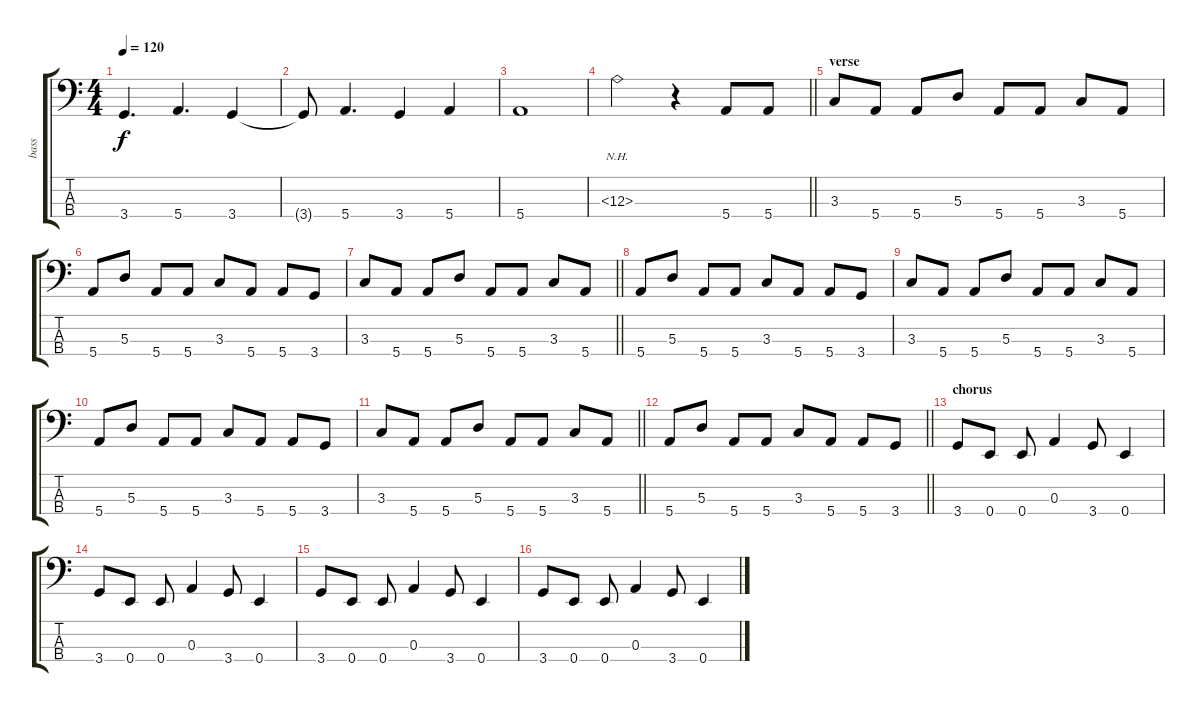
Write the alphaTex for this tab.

\track ("bass" "bass") {instrument electricbassfinger}
\staff {score tabs}
\tuning (G2 D2 A1 E1) {hide}
\ts (4 4)
\tempo 120
\clef f4
\ks c
3.4.4{d dy f} 5.4.4{d} 3.4.4 |
3.4{t}.8 5.4.4{d} 3.4.4 5.4.4 |
5.4.1 |
\barLineRight lightlight
12.3{nh}.2 r.4 5.4.8 5.4.8 |
\section ("" "verse")
3.3.8 5.4.8 5.4.8 5.3.8 5.4.8 5.4.8 3.3.8 5.4.8 |
5.4.8 5.3.8 5.4.8 5.4.8 3.3.8 5.4.8 5.4.8 3.4.8 |
\barLineRight lightlight
3.3.8 5.4.8 5.4.8 5.3.8 5.4.8 5.4.8 3.3.8 5.4.8 |
5.4.8 5.3.8 5.4.8 5.4.8 3.3.8 5.4.8 5.4.8 3.4.8 |
3.3.8 5.4.8 5.4.8 5.3.8 5.4.8 5.4.8 3.3.8 5.4.8 |
5.4.8 5.3.8 5.4.8 5.4.8 3.3.8 5.4.8 5.4.8 3.4.8 |
\barLineRight lightlight
3.3.8 5.4.8 5.4.8 5.3.8 5.4.8 5.4.8 3.3.8 5.4.8 |
\barLineRight lightlight
5.4.8 5.3.8 5.4.8 5.4.8 3.3.8 5.4.8 5.4.8 3.4.8 |
\section ("" "chorus")
3.4.8 0.4.8 0.4.8 0.3.4 3.4.8 0.4.4 |
3.4.8 0.4.8 0.4.8 0.3.4 3.4.8 0.4.4 |
3.4.8 0.4.8 0.4.8 0.3.4 3.4.8 0.4.4 |
3.4.8 0.4.8 0.4.8 0.3.4 3.4.8 0.4.4
